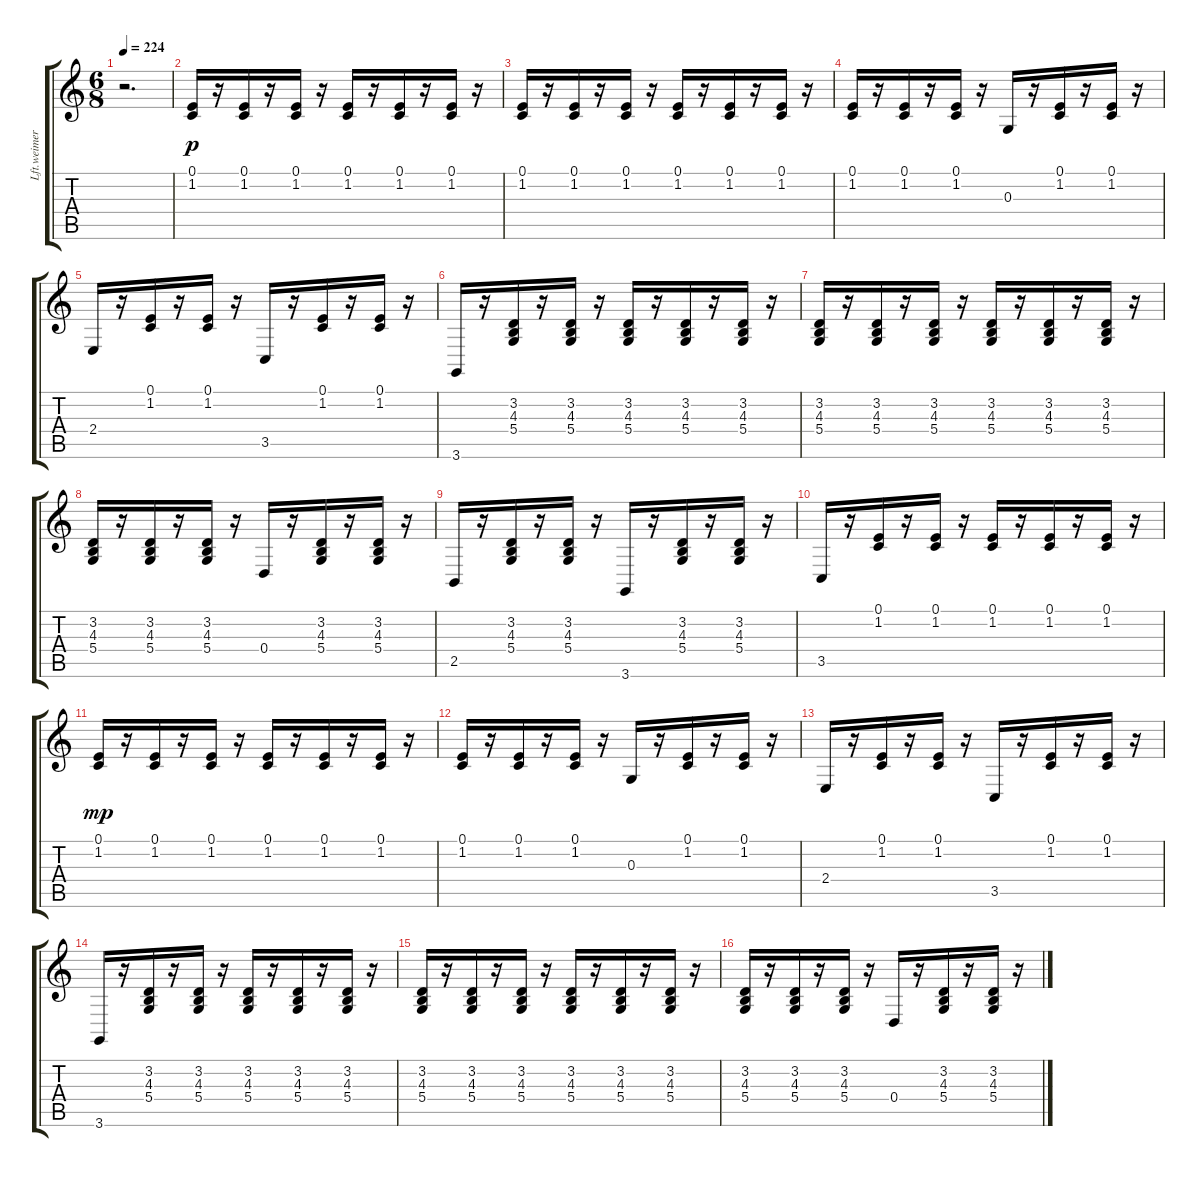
\track ("6/20/95" "Lft.weimer") {instrument acousticgrandpiano}
\staff {score tabs}
\tuning (E4 B3 G3 D3 A2 E2) {hide}
\ts (6 8)
\tempo 224
\clef g2
\ks c
r.2{d dy fff} |
(0.1 1.2).16{dy p} r.16 (0.1 1.2).16 r.16 (0.1 1.2).16 r.16 (0.1 1.2).16 r.16 (0.1 1.2).16 r.16 (0.1 1.2).16 r.16 |
(0.1 1.2).16 r.16 (0.1 1.2).16 r.16 (0.1 1.2).16 r.16 (0.1 1.2).16 r.16 (0.1 1.2).16 r.16 (0.1 1.2).16 r.16 |
(0.1 1.2).16 r.16 (0.1 1.2).16 r.16 (0.1 1.2).16 r.16 0.3.16 r.16 (0.1 1.2).16 r.16 (0.1 1.2).16 r.16 |
2.4.16 r.16 (0.1 1.2).16 r.16 (0.1 1.2).16 r.16 3.5.16 r.16 (0.1 1.2).16 r.16 (0.1 1.2).16 r.16 |
3.6.16 r.16 (3.2 4.3 5.4).16 r.16 (3.2 4.3 5.4).16 r.16 (3.2 4.3 5.4).16 r.16 (3.2 4.3 5.4).16 r.16 (3.2 4.3 5.4).16 r.16 |
(3.2 4.3 5.4).16 r.16 (3.2 4.3 5.4).16 r.16 (3.2 4.3 5.4).16 r.16 (3.2 4.3 5.4).16 r.16 (3.2 4.3 5.4).16 r.16 (3.2 4.3 5.4).16 r.16 |
(3.2 4.3 5.4).16 r.16 (3.2 4.3 5.4).16 r.16 (3.2 4.3 5.4).16 r.16 0.4.16 r.16 (3.2 4.3 5.4).16 r.16 (3.2 4.3 5.4).16 r.16 |
2.5.16 r.16 (3.2 4.3 5.4).16 r.16 (3.2 4.3 5.4).16 r.16 3.6.16 r.16 (3.2 4.3 5.4).16 r.16 (3.2 4.3 5.4).16 r.16 |
3.5.16 r.16 (0.1 1.2).16 r.16 (0.1 1.2).16 r.16 (0.1 1.2).16 r.16 (0.1 1.2).16 r.16 (0.1 1.2).16 r.16 |
(0.1 1.2).16{dy mp} r.16 (0.1 1.2).16 r.16 (0.1 1.2).16 r.16 (0.1 1.2).16 r.16 (0.1 1.2).16 r.16 (0.1 1.2).16 r.16 |
(0.1 1.2).16 r.16 (0.1 1.2).16 r.16 (0.1 1.2).16 r.16 0.3.16 r.16 (0.1 1.2).16 r.16 (0.1 1.2).16 r.16 |
2.4.16 r.16 (0.1 1.2).16 r.16 (0.1 1.2).16 r.16 3.5.16 r.16 (0.1 1.2).16 r.16 (0.1 1.2).16 r.16 |
3.6.16 r.16 (3.2 4.3 5.4).16 r.16 (3.2 4.3 5.4).16 r.16 (3.2 4.3 5.4).16 r.16 (3.2 4.3 5.4).16 r.16 (3.2 4.3 5.4).16 r.16 |
(3.2 4.3 5.4).16 r.16 (3.2 4.3 5.4).16 r.16 (3.2 4.3 5.4).16 r.16 (3.2 4.3 5.4).16 r.16 (3.2 4.3 5.4).16 r.16 (3.2 4.3 5.4).16 r.16 |
(3.2 4.3 5.4).16 r.16 (3.2 4.3 5.4).16 r.16 (3.2 4.3 5.4).16 r.16 0.4.16 r.16 (3.2 4.3 5.4).16 r.16 (3.2 4.3 5.4).16 r.16
